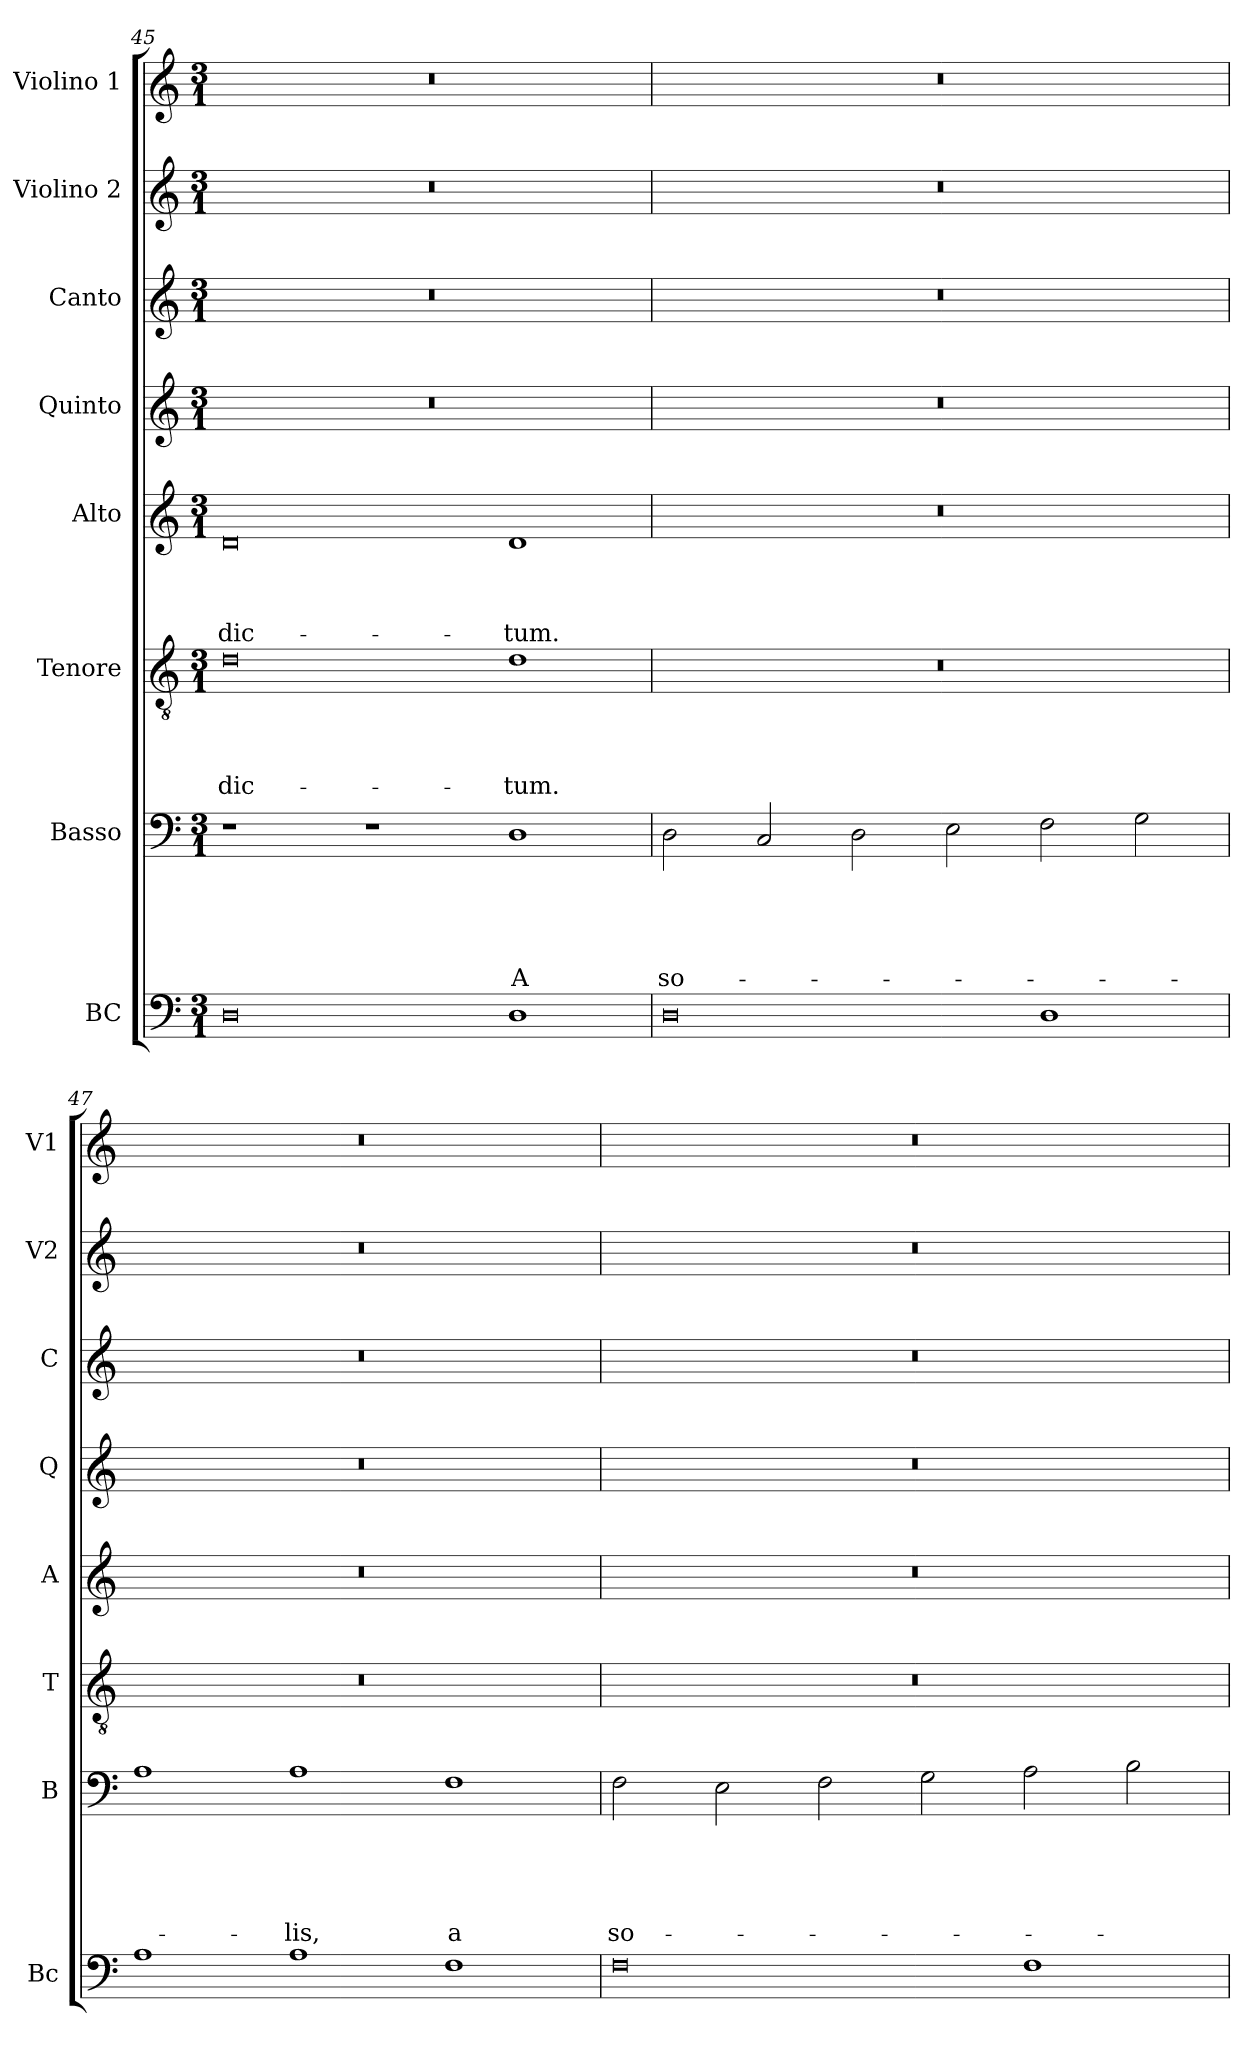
**kern	**kern	**text	**text	**text	**text	**text	**kern	**text	**text	**text	**text	**kern	**text	**text	**text	**text	**kern	**kern	**kern	**kern
*part8	*part7	*part7	*part7	*part7	*part7	*part7	*part6	*part6	*part6	*part6	*part6	*part5	*part5	*part5	*part5	*part5	*part4	*part3	*part2	*part1
*staff8	*staff7	*staff7	*staff7	*staff7	*staff7	*staff7	*staff6	*staff6	*staff6	*staff6	*staff6	*staff5	*staff5	*staff5	*staff5	*staff5	*staff4	*staff3	*staff2	*staff1
*I"BC	*I"Basso	*	*	*	*	*	*I"Tenore	*	*	*	*	*I"Alto	*	*	*	*	*I"Quinto	*I"Canto	*I"Violino 2	*I"Violino 1
*I'Bc	*I'B	*	*	*	*	*	*I'T	*	*	*	*	*I'A	*	*	*	*	*I'Q	*I'C	*I'V2	*I'V1
*clefF4	*clefF4	*	*	*	*	*	*clefGv2	*	*	*	*	*clefG2	*	*	*	*	*clefG2	*clefG2	*clefG2	*clefG2
*k[]	*k[]	*	*	*	*	*	*k[]	*	*	*	*	*k[]	*	*	*	*	*k[]	*k[]	*k[]	*k[]
*C:	*C:	*	*	*	*	*	*C:	*	*	*	*	*C:	*	*	*	*	*C:	*C:	*C:	*C:
*M3/1	*M3/1	*	*	*	*	*	*M3/1	*	*	*	*	*M3/1	*	*	*	*	*M3/1	*M3/1	*M3/1	*M3/1
=45	=45	=45	=45	=45	=45	=45	=45	=45	=45	=45	=45	=45	=45	=45	=45	=45	=45	=45	=45	=45
!	!	!	!	!	!	!	!	!	!	!	!LO:LY:b	!	!	!	!	!LO:LY:b	!	!	!	!
0D	1r	.	.	.	.	.	0d	.	.	.	-dic-	0d	.	.	.	-dic-	0.r	0.r	0.r	0.r
.	1r	.	.	.	.	.	.	.	.	.	.	.	.	.	.	.	.	.	.	.
!	!	!	!	!	!	!LO:LY:b	!	!	!	!	!LO:LY:b	!	!	!	!	!LO:LY:b	!	!	!	!
1D	1D	.	.	.	.	A	1d	.	.	.	-tum.	1d	.	.	.	-tum.	.	.	.	.
!!LO:LB:g=z
=46	=46	=46	=46	=46	=46	=46	=46	=46	=46	=46	=46	=46	=46	=46	=46	=46	=46	=46	=46	=46
!	!	!	!	!	!	!LO:LY:b	!	!	!	!	!	!	!	!	!	!	!	!	!	!
0D	2D\	.	.	.	.	so-	0.r	.	.	.	.	0.r	.	.	.	.	0.r	0.r	0.r	0.r
.	2C/	.	.	.	.	.	.	.	.	.	.	.	.	.	.	.	.	.	.	.
.	2D\	.	.	.	.	.	.	.	.	.	.	.	.	.	.	.	.	.	.	.
.	2E\	.	.	.	.	.	.	.	.	.	.	.	.	.	.	.	.	.	.	.
1D	2F\	.	.	.	.	.	.	.	.	.	.	.	.	.	.	.	.	.	.	.
.	2G\	.	.	.	.	.	.	.	.	.	.	.	.	.	.	.	.	.	.	.
=47	=47	=47	=47	=47	=47	=47	=47	=47	=47	=47	=47	=47	=47	=47	=47	=47	=47	=47	=47	=47
1A	1A	.	.	.	.	.	0.r	.	.	.	.	0.r	.	.	.	.	0.r	0.r	0.r	0.r
!	!	!	!	!	!	!LO:LY:b	!	!	!	!	!	!	!	!	!	!	!	!	!	!
1A	1A	.	.	.	.	-lis,	.	.	.	.	.	.	.	.	.	.	.	.	.	.
!	!	!	!	!	!	!LO:LY:b	!	!	!	!	!	!	!	!	!	!	!	!	!	!
1F	1F	.	.	.	.	a	.	.	.	.	.	.	.	.	.	.	.	.	.	.
=48	=48	=48	=48	=48	=48	=48	=48	=48	=48	=48	=48	=48	=48	=48	=48	=48	=48	=48	=48	=48
!	!	!	!	!	!	!LO:LY:b	!	!	!	!	!	!	!	!	!	!	!	!	!	!
0F	2F\	.	.	.	.	so-	0.r	.	.	.	.	0.r	.	.	.	.	0.r	0.r	0.r	0.r
.	2E\	.	.	.	.	.	.	.	.	.	.	.	.	.	.	.	.	.	.	.
.	2F\	.	.	.	.	.	.	.	.	.	.	.	.	.	.	.	.	.	.	.
.	2G\	.	.	.	.	.	.	.	.	.	.	.	.	.	.	.	.	.	.	.
1F	2A\	.	.	.	.	.	.	.	.	.	.	.	.	.	.	.	.	.	.	.
.	2B\	.	.	.	.	.	.	.	.	.	.	.	.	.	.	.	.	.	.	.
=	=	=	=	=	=	=	=	=	=	=	=	=	=	=	=	=	=	=	=	=
*-	*-	*-	*-	*-	*-	*-	*-	*-	*-	*-	*-	*-	*-	*-	*-	*-	*-	*-	*-	*-
